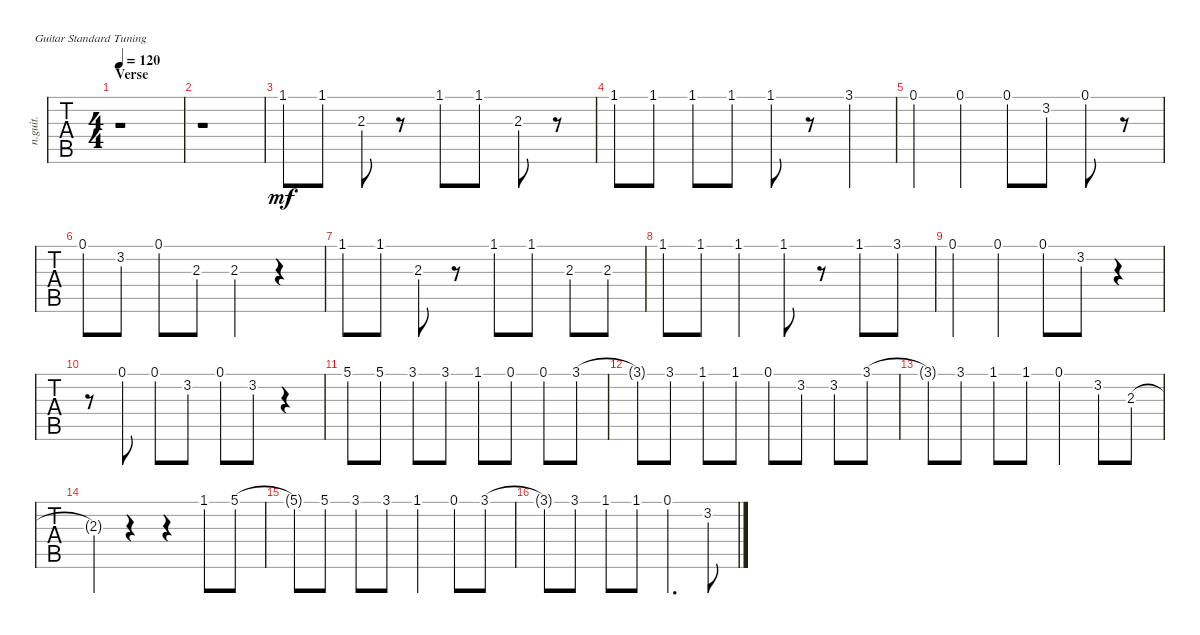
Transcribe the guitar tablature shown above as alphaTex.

\defaultSystemsLayout 4
\bracketExtendMode nobrackets
\track ("Guitar L4" "n.guit.") {instrument acousticguitarnylon}
\staff {tabs}
\tuning (E4 B3 G3 D3 A2 E2)
\ts (4 4)
\section ("" "Verse")
\tempo 120
\clef g2
\ks f
r.1{dy mf instrument acousticguitarnylon} |
r.1 |
1.1{lf 2 acc forcenatural}.8{beam Up} 1.1{acc forcenatural}.8{beam Up} 2.3{lf 3 acc forcenatural}.8{beam Up} r.8 1.1{acc forcenatural}.8{beam Up} 1.1{acc forcenatural}.8{beam Up} 2.3{acc forcenatural}.8{beam Up} r.8 |
1.1{acc forcenatural}.8{beam Up} 1.1{acc forcenatural}.8{beam Up} 1.1{acc forcenatural}.8{beam Up} 1.1{acc forcenatural}.8{beam Up} 1.1{acc forcenatural}.8{beam Up} r.8 3.1{lf 4 acc forcenatural}.4{beam Up} |
0.1{acc forcenatural}.4{beam Up} 0.1{acc forcenatural}.4{beam Up} 0.1{acc forcenatural}.8{beam Up} 3.2{acc forcenatural}.8{beam Up} 0.1{acc forcenatural}.8{beam Up} r.8 |
0.1{acc forcenatural}.8{beam Up} 3.2{acc forcenatural}.8{beam Up} 0.1{acc forcenatural}.8{beam Up} 2.3{acc forcenatural}.8{beam Up} 2.3{acc forcenatural}.4{beam Up} r.4 |
1.1{acc forcenatural}.8{beam Up} 1.1{acc forcenatural}.8{beam Up} 2.3{acc forcenatural}.8{beam Up} r.8 1.1{acc forcenatural}.8{beam Up} 1.1{acc forcenatural}.8{beam Up} 2.3{acc forcenatural}.8{beam Up} 2.3{acc forcenatural}.8{beam Up} |
1.1{acc forcenatural}.8{beam Up} 1.1{acc forcenatural}.8{beam Up} 1.1{acc forcenatural}.4{beam Up} 1.1{acc forcenatural}.8{beam Up} r.8 1.1{acc forcenatural}.8{beam Up} 3.1{acc forcenatural}.8{beam Up} |
0.1{acc forcenatural}.4{beam Up} 0.1{acc forcenatural}.4{beam Up} 0.1{acc forcenatural}.8{beam Up} 3.2{acc forcenatural}.8{beam Up} r.4 |
r.8 0.1{acc forcenatural}.8{beam Up} 0.1{acc forcenatural}.8{beam Up} 3.2{acc forcenatural}.8{beam Up} 0.1{acc forcenatural}.8{beam Up} 3.2{acc forcenatural}.8{beam Up} r.4 |
5.1{lf 5 acc forcenatural}.8{beam Up} 5.1{acc forcenatural}.8{beam Up} 3.1{lf 4 acc forcenatural}.8{beam Up} 3.1{acc forcenatural}.8{beam Up} 1.1{lf 2 acc forcenatural}.8{beam Up} 0.1{acc forcenatural}.8{beam Up} 0.1{acc forcenatural}.8{beam Up} 3.1{lf 4 acc forcenatural}.8{beam Up} |
3.1{t acc forcenatural}.8{beam Up} 3.1{acc forcenatural}.8{beam Up} 1.1{lf 2 acc forcenatural}.8{beam Up} 1.1{acc forcenatural}.8{beam Up} 0.1{acc forcenatural}.8{beam Up} 3.2{lf 4 acc forcenatural}.8{beam Up} 3.2{acc forcenatural}.8{beam Up} 3.1{acc forcenatural}.8{beam Up} |
3.1{t acc forcenatural}.8{beam Up} 3.1{acc forcenatural}.8{beam Up} 1.1{acc forcenatural}.8{beam Up} 1.1{acc forcenatural}.8{beam Up} 0.1{acc forcenatural}.4{beam Up} 3.2{acc forcenatural}.8{beam Up} 2.3{lf 3 acc forcenatural}.8{beam Up} |
2.3{t acc forcenatural}.4{beam Up} r.4 r.4 1.1{lf 2 acc forcenatural}.8{beam Up} 5.1{lf 5 acc forcenatural}.8{beam Up} |
5.1{t acc forcenatural}.8{beam Up} 5.1{acc forcenatural}.8{beam Up} 3.1{lf 4 acc forcenatural}.8{beam Up} 3.1{acc forcenatural}.8{beam Up} 1.1{lf 2 acc forcenatural}.4{beam Up} 0.1{acc forcenatural}.8{beam Up} 3.1{lf 4 acc forcenatural}.8{beam Up} |
3.1{t acc forcenatural}.8{beam Up} 3.1{acc forcenatural}.8{beam Up} 1.1{lf 2 acc forcenatural}.8{beam Up} 1.1{acc forcenatural}.8{beam Up} 0.1{acc forcenatural}.4{d beam Up} 3.2{lf 4 acc forcenatural}.8{beam Up}
